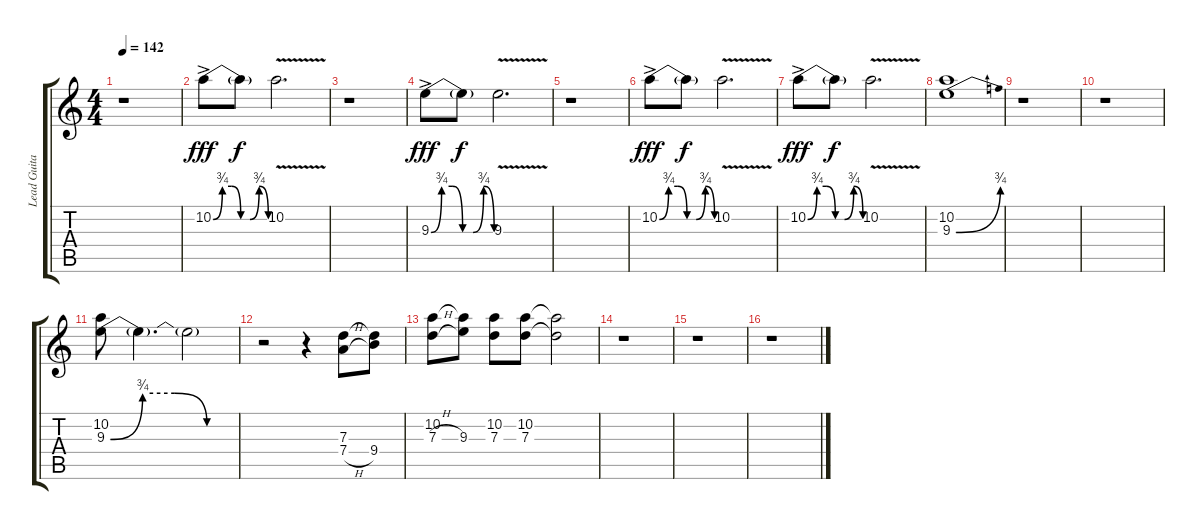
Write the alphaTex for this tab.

\track ("Lead Guitar 2" "Lead Guita") {instrument electricguitarjazz}
\staff {score tabs}
\tuning (E4 B3 G3 D3 A2 E2) {hide}
\ts (4 4)
\tempo 142
\clef g2
\ks c
r.1{dy f} |
10.2{be (custom 0 0 10 3 20 3 30 0 40 0 50 3 60 0) ac}.8{dy fff} 10.2{t}.8{dy f} 10.2{v}.2{d} |
r.1 |
9.3{be (custom 0 0 10 3 20 3 30 0 40 0 50 3 60 0) ac}.8{dy fff} 9.3{t}.8{dy f} 9.3{v}.2{d} |
r.1 |
10.2{be (custom 0 0 10 3 20 3 30 0 40 0 50 3 60 0) ac}.8{dy fff} 10.2{t}.8{dy f} 10.2{v}.2{d} |
10.2{be (custom 0 0 10 3 20 3 30 0 40 0 50 3 60 0) ac}.8{dy fff} 10.2{t}.8{dy f} 10.2{v}.2{d} |
(10.2 9.3{be (bend 0 0 60 3)}).1 |
r.1 |
r.1 |
(10.2 9.3{be (custom 0 0 15 3 30 3 45 0 60 0)}).8 9.3{t}.4{d} 9.3{t}.2 |
r.2 r.4 (7.3 7.4{h}).8 (7.3{t} 9.4).8 |
(10.2 7.3{h}).8 (10.2{t} 9.3).8 (10.2 7.3).8 (10.2 7.3).8 (10.2{t} 7.3{t}).2 |
r.1 |
r.1 |
r.1
